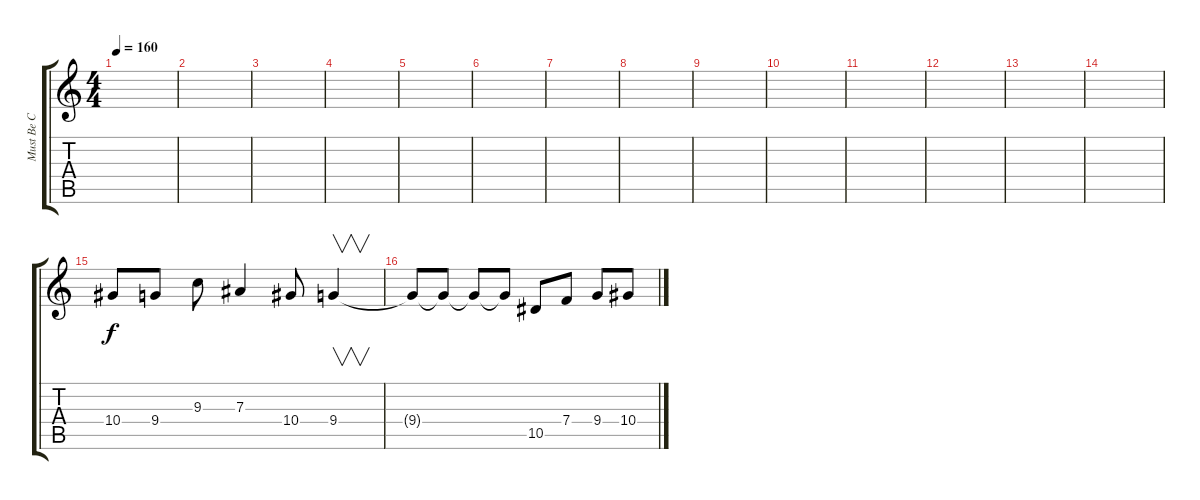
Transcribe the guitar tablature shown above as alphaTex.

\track ("Must Be C Tuned" "Must Be C ") {instrument distortionguitar}
\staff {score tabs}
\tuning (C4 G3 Eb3 Bb2 F2 C2) {hide}
\ts (4 4)
\tempo 160
\clef g2
\ks c
|
|
|
|
|
|
|
|
|
|
|
|
|
|
10.4.8 9.4.8 9.3.8 7.3.4 10.4.8 9.4.4{v} |
9.4{t}.8 9.4{t}.8 9.4{t}.8 9.4{t}.8 10.5.8 7.4.8 9.4.8 10.4.8
